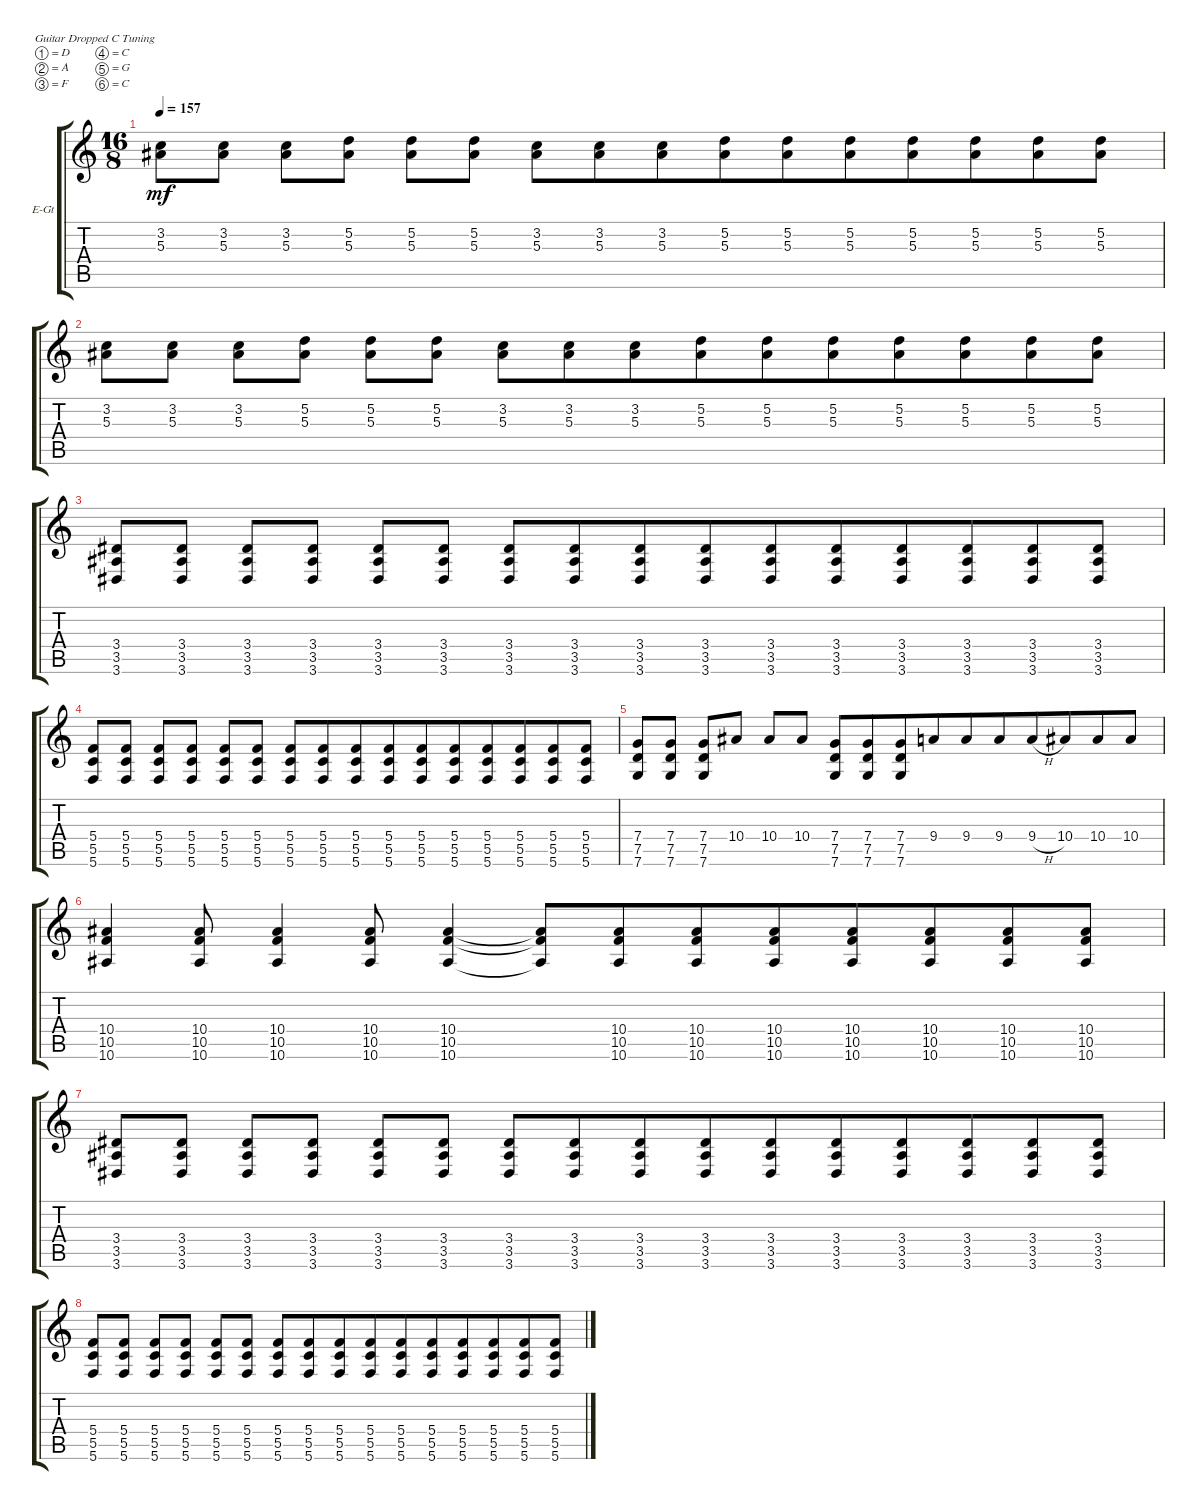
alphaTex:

\bracketExtendMode groupsimilarinstruments
\firstSystemTrackNameOrientation horizontal
\otherSystemsTrackNameOrientation horizontal
\track ("Electric Guitar 1" "E-Gt") {instrument distortionguitar}
\staff {score tabs}
\tuning (D4 A3 F3 C3 G2 C2)
\ts (16 8)
\beaming (8 2 2 2 10)
\tempo 157
\clef g2
\ks c
(3.2 5.3).8{dy mf instrument distortionguitar} (3.2 5.3).8 (3.2 5.3).8 (5.2 5.3).8 (5.2 5.3).8 (5.2 5.3).8 (3.2 5.3).8 (3.2 5.3).8 (3.2 5.3).8 (5.2 5.3).8 (5.2 5.3).8 (5.2 5.3).8 (5.2 5.3).8 (5.2 5.3).8 (5.2 5.3).8 (5.2 5.3).8 |
(3.2 5.3).8 (3.2 5.3).8 (3.2 5.3).8 (5.2 5.3).8 (5.2 5.3).8 (5.2 5.3).8 (3.2 5.3).8 (3.2 5.3).8 (3.2 5.3).8 (5.2 5.3).8 (5.2 5.3).8 (5.2 5.3).8 (5.2 5.3).8 (5.2 5.3).8 (5.2 5.3).8 (5.2 5.3).8 |
(3.4 3.5 3.6).8 (3.4 3.5 3.6).8 (3.4 3.5 3.6).8 (3.4 3.5 3.6).8 (3.4 3.5 3.6).8 (3.4 3.5 3.6).8 (3.4 3.5 3.6).8 (3.4 3.5 3.6).8 (3.4 3.5 3.6).8 (3.4 3.5 3.6).8 (3.4 3.5 3.6).8 (3.4 3.5 3.6).8 (3.4 3.5 3.6).8 (3.4 3.5 3.6).8 (3.4 3.5 3.6).8 (3.4 3.5 3.6).8 |
(5.4 5.5 5.6).8 (5.4 5.5 5.6).8 (5.4 5.5 5.6).8 (5.4 5.5 5.6).8 (5.4 5.5 5.6).8 (5.4 5.5 5.6).8 (5.4 5.5 5.6).8 (5.4 5.5 5.6).8 (5.4 5.5 5.6).8 (5.4 5.5 5.6).8 (5.4 5.5 5.6).8 (5.4 5.5 5.6).8 (5.4 5.5 5.6).8 (5.4 5.5 5.6).8 (5.4 5.5 5.6).8 (5.4 5.5 5.6).8 |
(7.4 7.5 7.6).8 (7.4 7.5 7.6).8 (7.4 7.5 7.6).8 10.4.8 10.4.8 10.4.8 (7.4 7.5 7.6).8 (7.4 7.5 7.6).8 (7.4 7.5 7.6).8 9.4.8 9.4.8 9.4.8 9.4{h}.8 10.4.8 10.4.8 10.4.8 |
(10.4 10.5 10.6).4 (10.4 10.5 10.6).8 (10.4 10.5 10.6).4 (10.4 10.5 10.6).8 (10.4 10.5 10.6).4 (10.4{t} 10.5{t} 10.6{t}).8 (10.4 10.5 10.6).8 (10.4 10.5 10.6).8 (10.4 10.5 10.6).8 (10.4 10.5 10.6).8 (10.4 10.5 10.6).8 (10.4 10.5 10.6).8 (10.4 10.5 10.6).8 |
(3.4 3.5 3.6).8 (3.4 3.5 3.6).8 (3.4 3.5 3.6).8 (3.4 3.5 3.6).8 (3.4 3.5 3.6).8 (3.4 3.5 3.6).8 (3.4 3.5 3.6).8 (3.4 3.5 3.6).8 (3.4 3.5 3.6).8 (3.4 3.5 3.6).8 (3.4 3.5 3.6).8 (3.4 3.5 3.6).8 (3.4 3.5 3.6).8 (3.4 3.5 3.6).8 (3.4 3.5 3.6).8 (3.4 3.5 3.6).8 |
(5.4 5.5 5.6).8 (5.4 5.5 5.6).8 (5.4 5.5 5.6).8 (5.4 5.5 5.6).8 (5.4 5.5 5.6).8 (5.4 5.5 5.6).8 (5.4 5.5 5.6).8 (5.4 5.5 5.6).8 (5.4 5.5 5.6).8 (5.4 5.5 5.6).8 (5.4 5.5 5.6).8 (5.4 5.5 5.6).8 (5.4 5.5 5.6).8 (5.4 5.5 5.6).8 (5.4 5.5 5.6).8 (5.4 5.5 5.6).8
